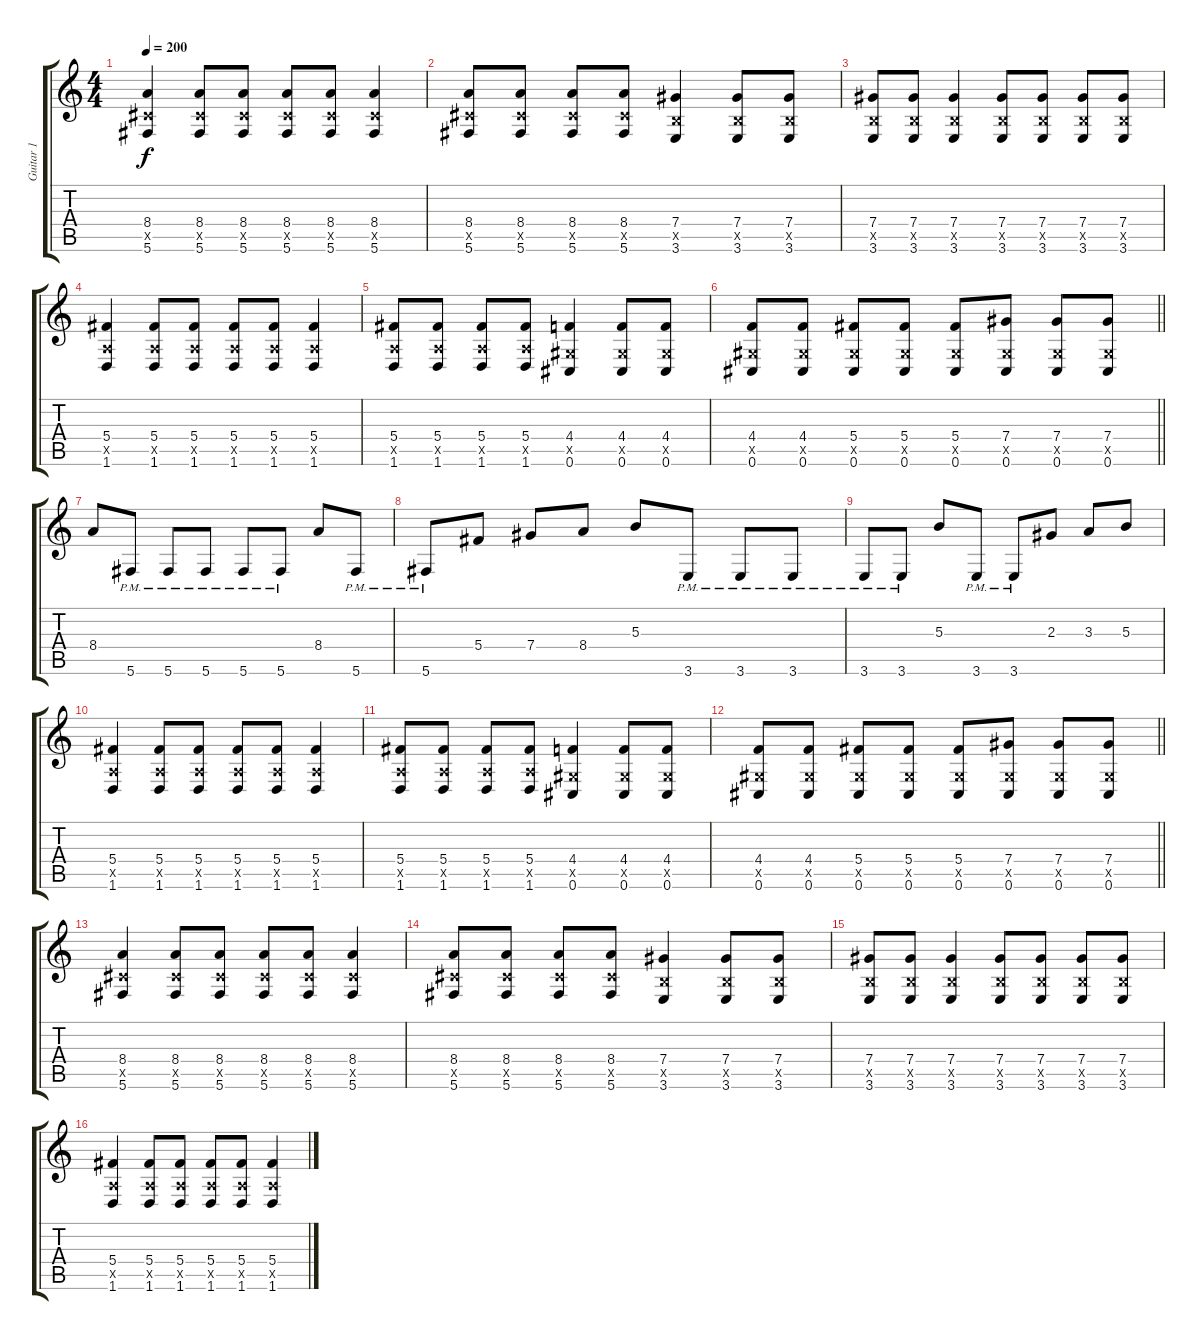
\track ("Guitar 1" "Guitar 1") {instrument distortionguitar}
\staff {score tabs}
\tuning (Eb4 Bb3 Gb3 Db3 Ab2 Db2) {hide}
\ts (4 4)
\tempo 200
\clef g2
\ks c
(8.4 5.5{x} 5.6).4{dy f} (8.4 5.5{x} 5.6).8 (8.4 5.5{x} 5.6).8 (8.4 5.5{x} 5.6).8 (8.4 5.5{x} 5.6).8 (8.4 5.5{x} 5.6).4 |
(8.4 5.5{x} 5.6).8 (8.4 5.5{x} 5.6).8 (8.4 5.5{x} 5.6).8 (8.4 5.5{x} 5.6).8 (7.4 3.5{x} 3.6).4 (7.4 3.5{x} 3.6).8 (7.4 3.5{x} 3.6).8 |
(7.4 3.5{x} 3.6).8 (7.4 3.5{x} 3.6).8 (7.4 3.5{x} 3.6).4 (7.4 3.5{x} 3.6).8 (7.4 3.5{x} 3.6).8 (7.4 3.5{x} 3.6).8 (7.4 3.5{x} 3.6).8 |
(5.4 1.5{x} 1.6).4 (5.4 1.5{x} 1.6).8 (5.4 1.5{x} 1.6).8 (5.4 1.5{x} 1.6).8 (5.4 1.5{x} 1.6).8 (5.4 1.5{x} 1.6).4 |
(5.4 1.5{x} 1.6).8 (5.4 1.5{x} 1.6).8 (5.4 1.5{x} 1.6).8 (5.4 1.5{x} 1.6).8 (4.4 0.5{x} 0.6).4 (4.4 0.5{x} 0.6).8 (4.4 0.5{x} 0.6).8 |
\barLineRight lightlight
(4.4 0.5{x} 0.6).8 (4.4 0.5{x} 0.6).8 (5.4 0.5{x} 0.6).8 (5.4 0.5{x} 0.6).8 (5.4 0.5{x} 0.6).8 (7.4 0.5{x} 0.6).8 (7.4 0.5{x} 0.6).8 (7.4 0.5{x} 0.6).8 |
8.4.8 5.6{pm}.8 5.6{pm}.8 5.6{pm}.8 5.6{pm}.8 5.6{pm}.8 8.4.8 5.6{pm}.8 |
5.6{pm}.8 5.4.8 7.4.8 8.4.8 5.3.8 3.6{pm}.8 3.6{pm}.8 3.6{pm}.8 |
3.6{pm}.8 3.6{pm}.8 5.3.8 3.6{pm}.8 3.6{pm}.8 2.3.8 3.3.8 5.3.8 |
(5.4 1.5{x} 1.6).4 (5.4 1.5{x} 1.6).8 (5.4 1.5{x} 1.6).8 (5.4 1.5{x} 1.6).8 (5.4 1.5{x} 1.6).8 (5.4 1.5{x} 1.6).4 |
(5.4 1.5{x} 1.6).8 (5.4 1.5{x} 1.6).8 (5.4 1.5{x} 1.6).8 (5.4 1.5{x} 1.6).8 (4.4 0.5{x} 0.6).4 (4.4 0.5{x} 0.6).8 (4.4 0.5{x} 0.6).8 |
\barLineRight lightlight
(4.4 0.5{x} 0.6).8 (4.4 0.5{x} 0.6).8 (5.4 0.5{x} 0.6).8 (5.4 0.5{x} 0.6).8 (5.4 0.5{x} 0.6).8 (7.4 0.5{x} 0.6).8 (7.4 0.5{x} 0.6).8 (7.4 0.5{x} 0.6).8 |
(8.4 5.5{x} 5.6).4 (8.4 5.5{x} 5.6).8 (8.4 5.5{x} 5.6).8 (8.4 5.5{x} 5.6).8 (8.4 5.5{x} 5.6).8 (8.4 5.5{x} 5.6).4 |
(8.4 5.5{x} 5.6).8 (8.4 5.5{x} 5.6).8 (8.4 5.5{x} 5.6).8 (8.4 5.5{x} 5.6).8 (7.4 3.5{x} 3.6).4 (7.4 3.5{x} 3.6).8 (7.4 3.5{x} 3.6).8 |
(7.4 3.5{x} 3.6).8 (7.4 3.5{x} 3.6).8 (7.4 3.5{x} 3.6).4 (7.4 3.5{x} 3.6).8 (7.4 3.5{x} 3.6).8 (7.4 3.5{x} 3.6).8 (7.4 3.5{x} 3.6).8 |
(5.4 1.5{x} 1.6).4 (5.4 1.5{x} 1.6).8 (5.4 1.5{x} 1.6).8 (5.4 1.5{x} 1.6).8 (5.4 1.5{x} 1.6).8 (5.4 1.5{x} 1.6).4
